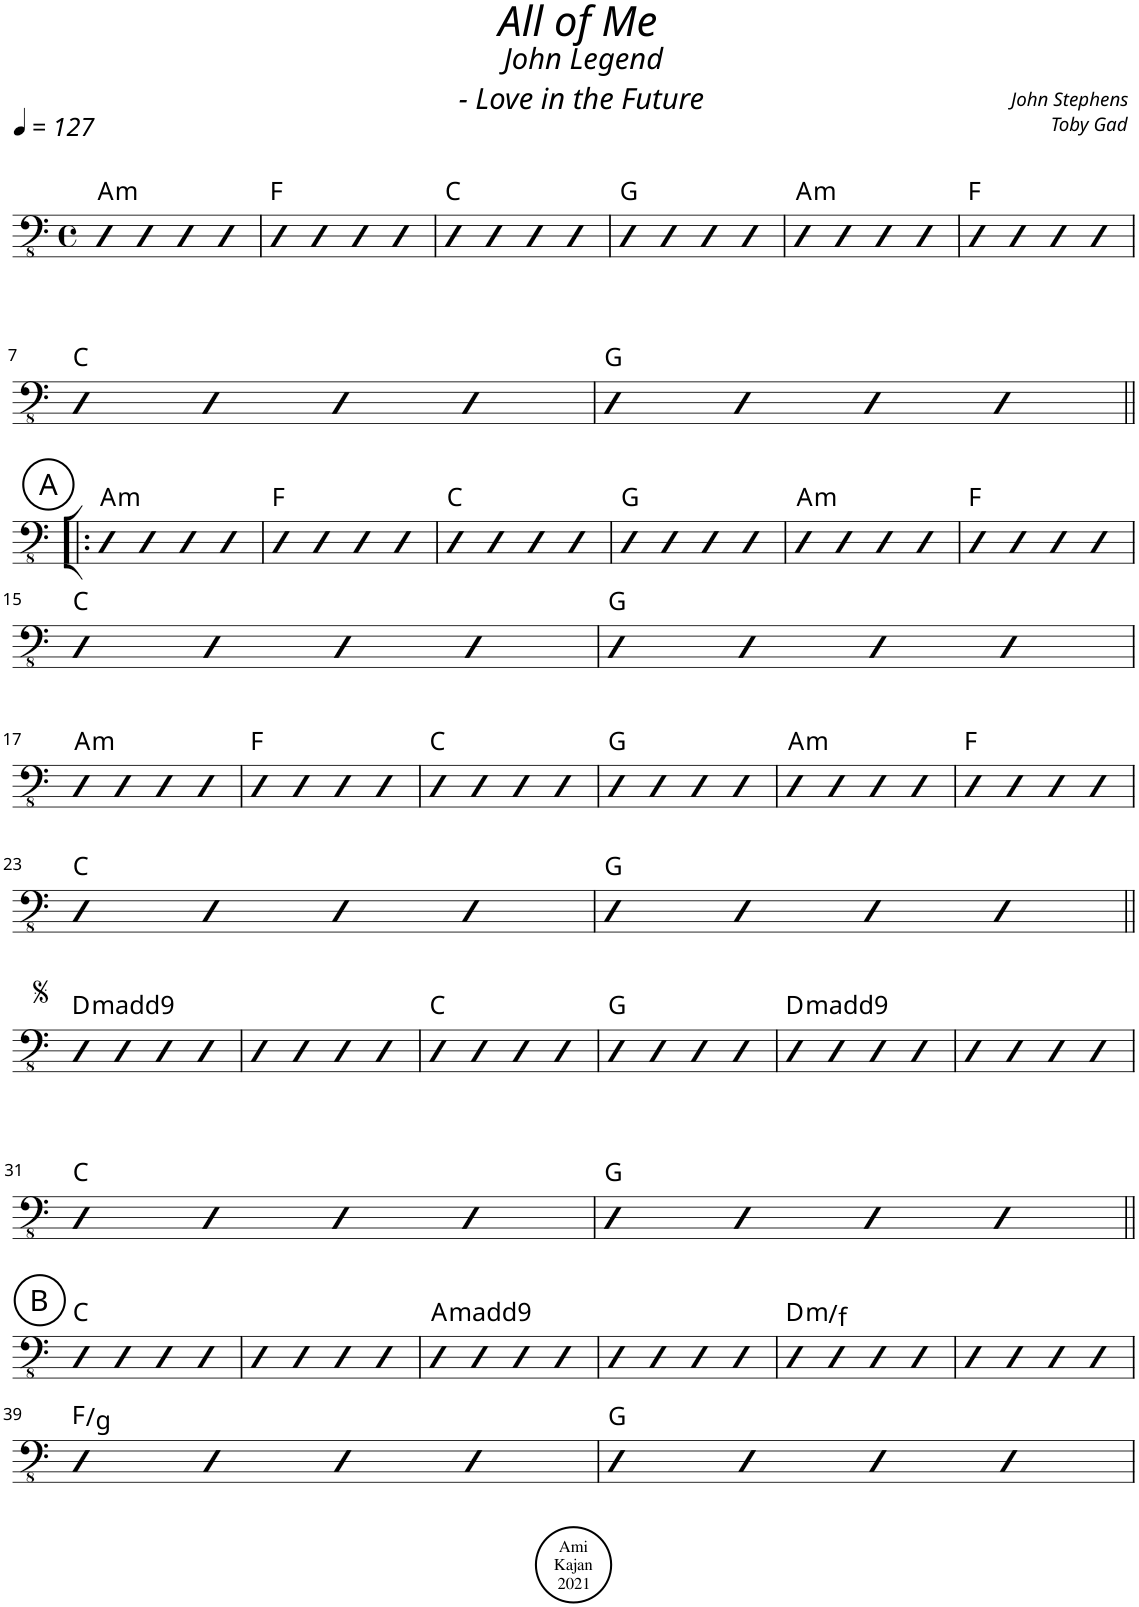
**kern	**harte
*part1	*part1
*staff1	*
*I"Acoustic Bass	*
*I'Bass	*
*clefFv4	*
*k[]	*
*M4/4	*
*met(c)	*
*MM127	*
=1	=1
!	!LO:H:kt=m
4FF	A:min
4FF	.
4FF	.
4FF	.
=2	=2
4FF	F:maj
4FF	.
4FF	.
4FF	.
=3	=3
4FF	C:maj
4FF	.
4FF	.
4FF	.
=4	=4
4FF	G:maj
4FF	.
4FF	.
4FF	.
=5	=5
!	!LO:H:kt=m
4FF	A:min
4FF	.
4FF	.
4FF	.
=6	=6
4FF	F:maj
4FF	.
4FF	.
4FF	.
!!LO:LB:g=z
=7	=7
4FF	C:maj
4FF	.
4FF	.
4FF	.
=8	=8
4FF	G:maj
4FF	.
4FF	.
4FF	.
!!LO:LB:g=z
!!LO:REH:place=s1:a:cj:enc=circle:fs=14:t=A
=9!|:	=9!|:
!	!LO:H:kt=m
4FF	A:min
4FF	.
4FF	.
4FF	.
=10	=10
4FF	F:maj
4FF	.
4FF	.
4FF	.
=11	=11
4FF	C:maj
4FF	.
4FF	.
4FF	.
=12	=12
4FF	G:maj
4FF	.
4FF	.
4FF	.
=13	=13
!	!LO:H:kt=m
4FF	A:min
4FF	.
4FF	.
4FF	.
=14	=14
4FF	F:maj
4FF	.
4FF	.
4FF	.
!!LO:LB:g=z
=15	=15
4FF	C:maj
4FF	.
4FF	.
4FF	.
=16	=16
4FF	G:maj
4FF	.
4FF	.
4FF	.
!!LO:LB:g=z
=17	=17
!	!LO:H:kt=m
4FF	A:min
4FF	.
4FF	.
4FF	.
=18	=18
4FF	F:maj
4FF	.
4FF	.
4FF	.
=19	=19
4FF	C:maj
4FF	.
4FF	.
4FF	.
=20	=20
4FF	G:maj
4FF	.
4FF	.
4FF	.
=21	=21
!	!LO:H:kt=m
4FF	A:min
4FF	.
4FF	.
4FF	.
=22	=22
4FF	F:maj
4FF	.
4FF	.
4FF	.
!!LO:LB:g=z
=23	=23
4FF	C:maj
4FF	.
4FF	.
4FF	.
=24	=24
4FF	G:maj
4FF	.
4FF	.
4FF	.
!!LO:LB:g=z
=25||	=25||
!	!LO:H:kt=m
4FF	D:min(9)
4FF	.
4FF	.
4FF	.
=26	=26
4FF	.
4FF	.
4FF	.
4FF	.
=27	=27
4FF	C:maj
4FF	.
4FF	.
4FF	.
=28	=28
4FF	G:maj
4FF	.
4FF	.
4FF	.
=29	=29
!	!LO:H:kt=m
4FF	D:min(9)
4FF	.
4FF	.
4FF	.
=30	=30
4FF	.
4FF	.
4FF	.
4FF	.
!!LO:LB:g=z
=31	=31
4FF	C:maj
4FF	.
4FF	.
4FF	.
=32	=32
4FF	G:maj
4FF	.
4FF	.
4FF	.
!!LO:LB:g=z
!!LO:REH:place=s1:a:cj:enc=circle:fs=14:t=B
=33||	=33||
4FF	C:maj
4FF	.
4FF	.
4FF	.
=34	=34
4FF	.
4FF	.
4FF	.
4FF	.
=35	=35
!	!LO:H:kt=m
4FF	A:min(9)
4FF	.
4FF	.
4FF	.
=36	=36
4FF	.
4FF	.
4FF	.
4FF	.
=37	=37
!	!LO:H:kt=m
4FF	D:min/b3
4FF	.
4FF	.
4FF	.
=38	=38
4FF	.
4FF	.
4FF	.
4FF	.
!!LO:LB:g=z
=39	=39
4FF	F:maj/2
4FF	.
4FF	.
4FF	.
=40	=40
4FF	G:maj
4FF	.
4FF	.
4FF	.
=	=
*-	*-
